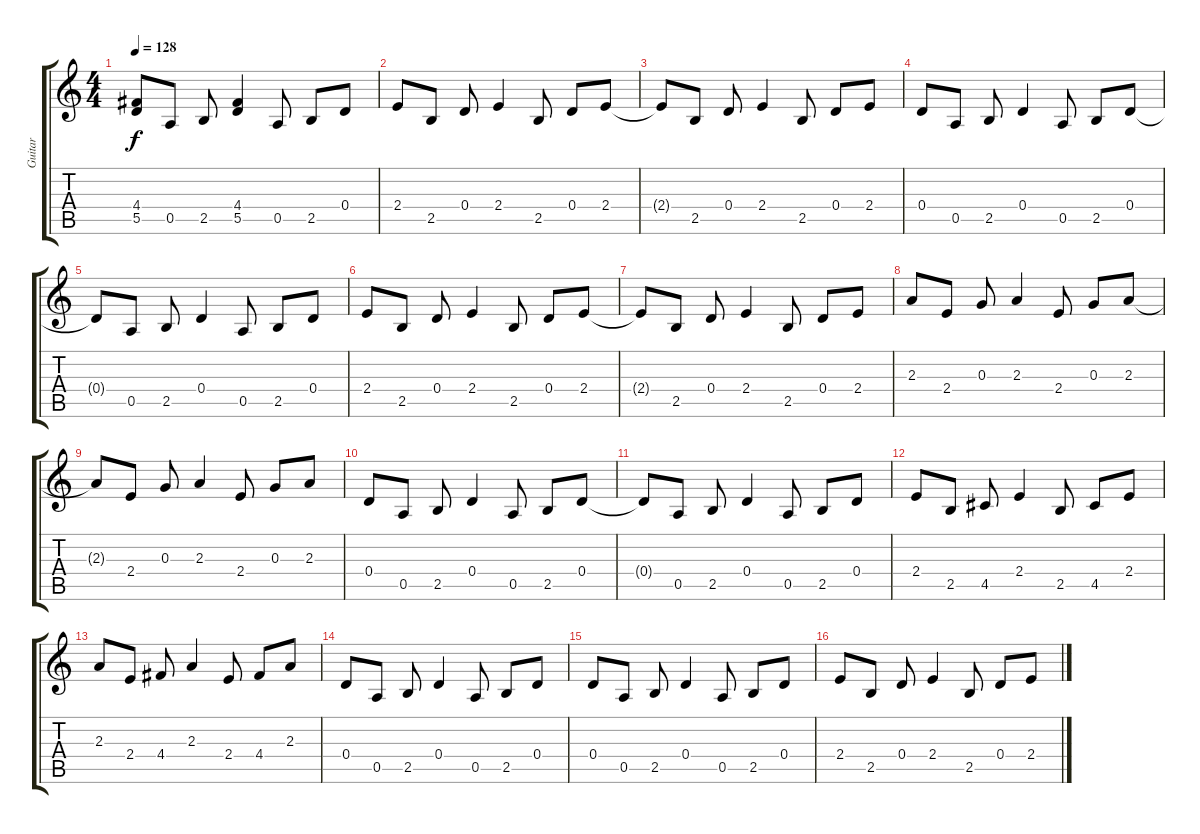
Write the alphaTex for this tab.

\track ("Guitar" "Guitar") {instrument overdrivenguitar}
\staff {score tabs}
\tuning (E4 B3 G3 D3 A2 E2) {hide}
\ts (4 4)
\tempo 128
\clef g2
\ks c
(4.4{t} 5.5{t}).8{dy f} 0.5.8 2.5.8 (4.4 5.5).4 0.5.8 2.5.8 0.4.8 |
2.4.8 2.5.8 0.4.8 2.4.4 2.5.8 0.4.8 2.4.8 |
2.4{t}.8 2.5.8 0.4.8 2.4.4 2.5.8 0.4.8 2.4.8 |
0.4.8 0.5.8 2.5.8 0.4.4 0.5.8 2.5.8 0.4.8 |
0.4{t}.8 0.5.8 2.5.8 0.4.4 0.5.8 2.5.8 0.4.8 |
2.4.8 2.5.8 0.4.8 2.4.4 2.5.8 0.4.8 2.4.8 |
2.4{t}.8 2.5.8 0.4.8 2.4.4 2.5.8 0.4.8 2.4.8 |
2.3.8 2.4.8 0.3.8 2.3.4 2.4.8 0.3.8 2.3.8 |
2.3{t}.8 2.4.8 0.3.8 2.3.4 2.4.8 0.3.8 2.3.8 |
0.4.8 0.5.8 2.5.8 0.4.4 0.5.8 2.5.8 0.4.8 |
0.4{t}.8 0.5.8 2.5.8 0.4.4 0.5.8 2.5.8 0.4.8 |
2.4.8 2.5.8 4.5.8 2.4.4 2.5.8 4.5.8 2.4.8 |
2.3.8 2.4.8 4.4.8 2.3.4 2.4.8 4.4.8 2.3.8 |
0.4.8 0.5.8 2.5.8 0.4.4 0.5.8 2.5.8 0.4.8 |
0.4.8 0.5.8 2.5.8 0.4.4 0.5.8 2.5.8 0.4.8 |
2.4.8 2.5.8 0.4.8 2.4.4 2.5.8 0.4.8 2.4.8
